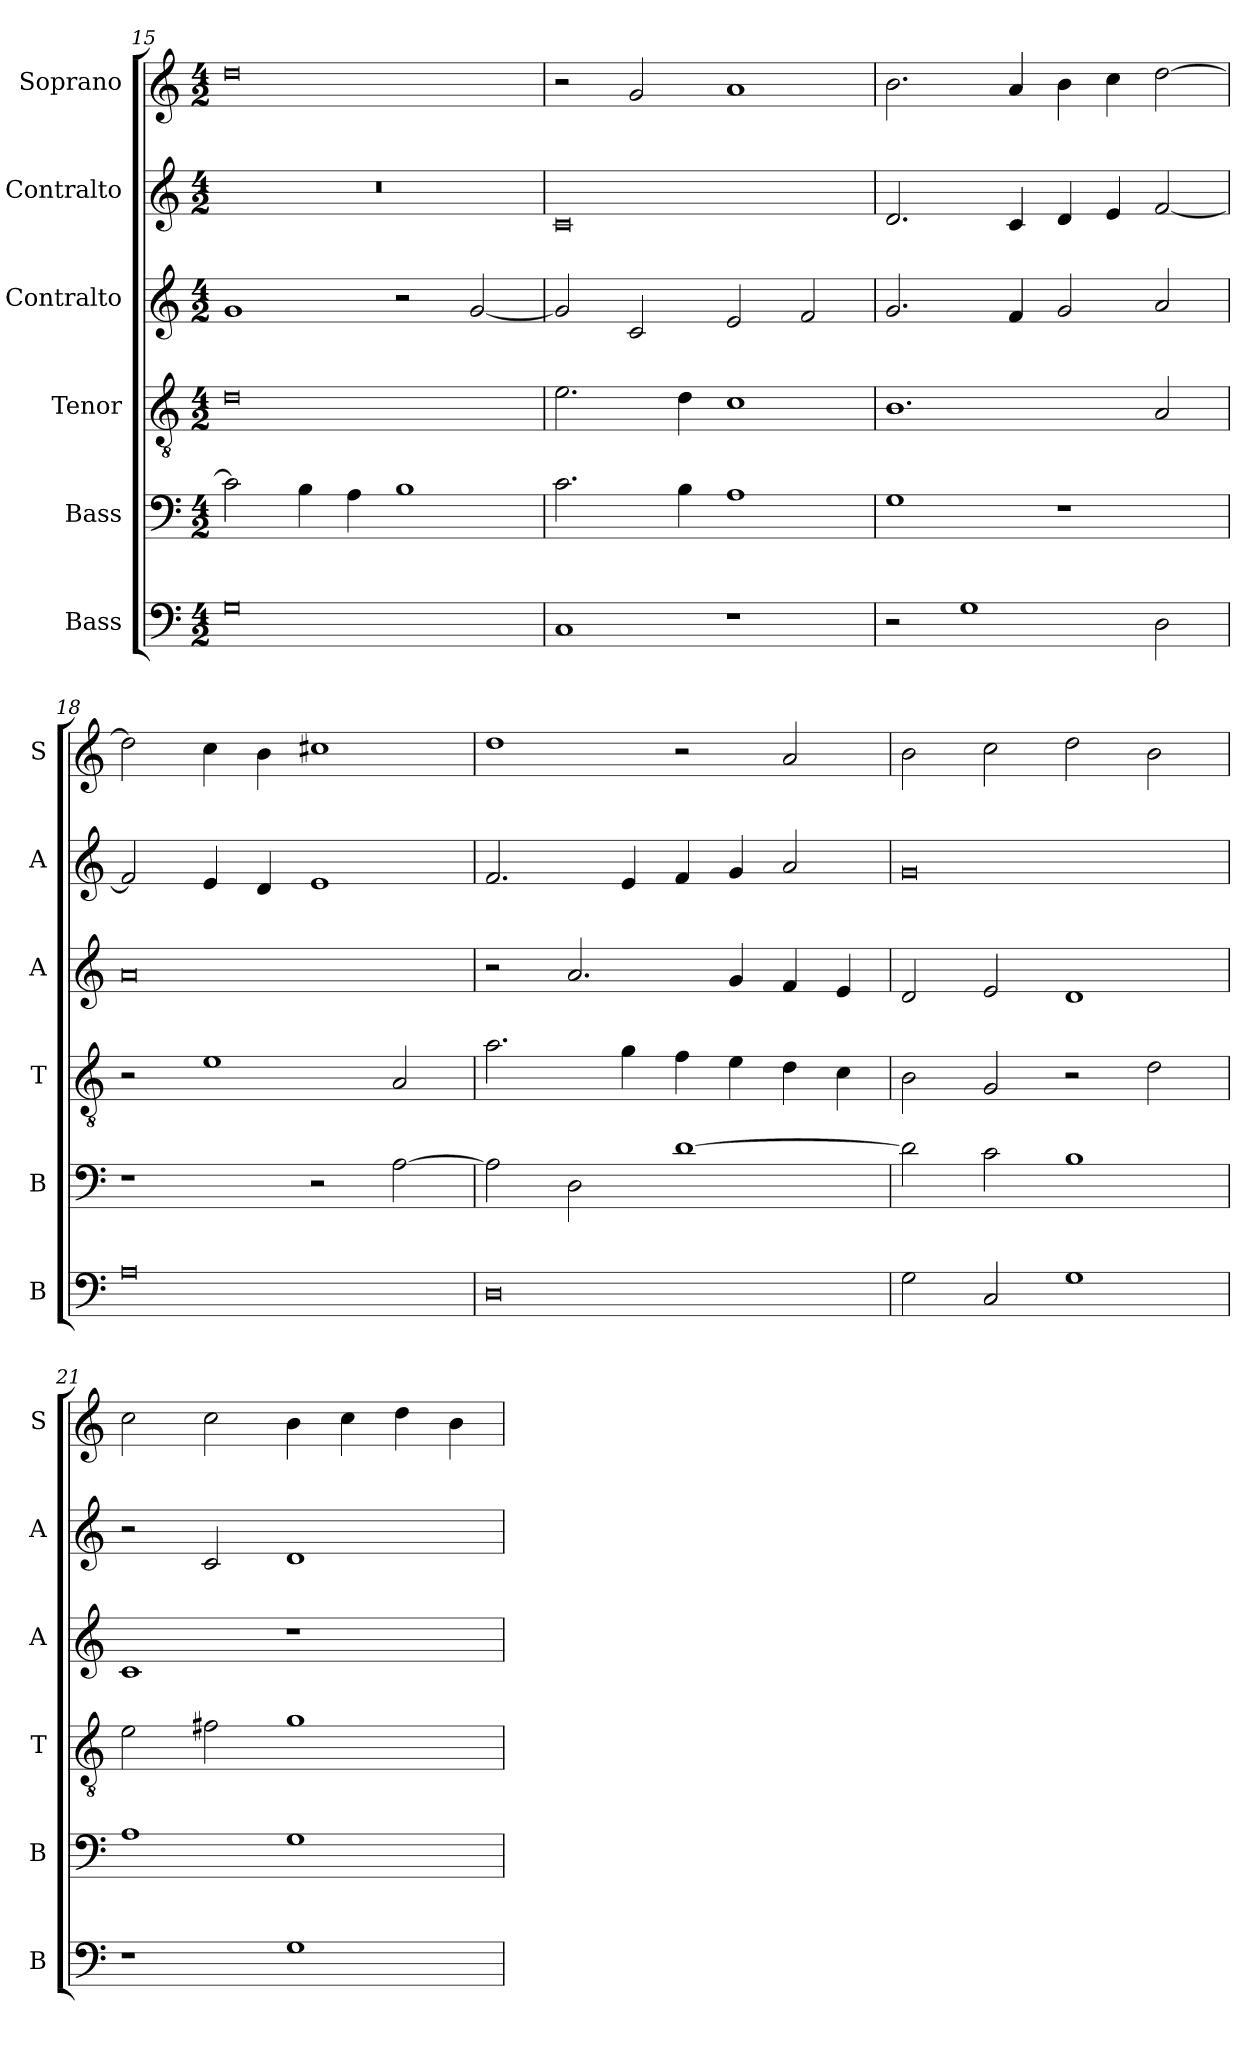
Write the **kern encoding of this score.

**kern	**kern	**kern	**kern	**kern	**kern
*part6	*part5	*part4	*part3	*part2	*part1
*staff6	*staff5	*staff4	*staff3	*staff2	*staff1
*I"Bass	*I"Bass	*I"Tenor	*I"Contralto	*I"Contralto	*I"Soprano
*I'B	*I'B	*I'T	*I'A	*I'A	*I'S
*clefF4	*clefF4	*clefGv2	*clefG2	*clefG2	*clefG2
*k[]	*k[]	*k[]	*k[]	*k[]	*k[]
*G:mix	*G:mix	*G:mix	*G:mix	*G:mix	*G:mix
*M4/2	*M4/2	*M4/2	*M4/2	*M4/2	*M4/2
=15	=15	=15	=15	=15	=15
0G	2c]	0d	1g	0r	0dd
.	4B	.	.	.	.
.	4A	.	.	.	.
.	1B	.	2r	.	.
.	.	.	[2g	.	.
=16	=16	=16	=16	=16	=16
1C	2.c	2.e	2g]	0c	2r
.	.	.	2c	.	2g
.	4B	4d	.	.	.
1r	1A	1c	2e	.	1a
.	.	.	2f	.	.
=17	=17	=17	=17	=17	=17
2r	1G	1.B	2.g	2.d	2.b
1G	.	.	.	.	.
.	.	.	4f	4c	4a
.	1r	.	2g	4d	4b
.	.	.	.	4e	4cc
2D	.	2A	2a	[2f	[2dd
=18	=18	=18	=18	=18	=18
0A	1r	2r	0a	2f]	2dd]
.	.	1e	.	4e	4cc
.	.	.	.	4d	4b
.	2r	.	.	1e	1cc#X
.	[2A	2A	.	.	.
=19	=19	=19	=19	=19	=19
0D	2A]	2.a	2r	2.f	1dd
.	2D	.	2.a	.	.
.	.	4g	.	4e	.
.	[1d	4f	.	4f	2r
.	.	4e	4g	4g	.
.	.	4d	4f	2a	2a
.	.	4c	4e	.	.
=20	=20	=20	=20	=20	=20
2G	2d]	2B	2d	0g	2b
2C	2c	2G	2e	.	2cc
1G	1B	2r	1d	.	2dd
.	.	2d	.	.	2b
=21	=21	=21	=21	=21	=21
1r	1A	2e	1c	2r	2cc
.	.	2f#X	.	2c	2cc
1G	1G	1g	1r	1d	4b
.	.	.	.	.	4cc
.	.	.	.	.	4dd
.	.	.	.	.	4b
=	=	=	=	=	=
*-	*-	*-	*-	*-	*-
